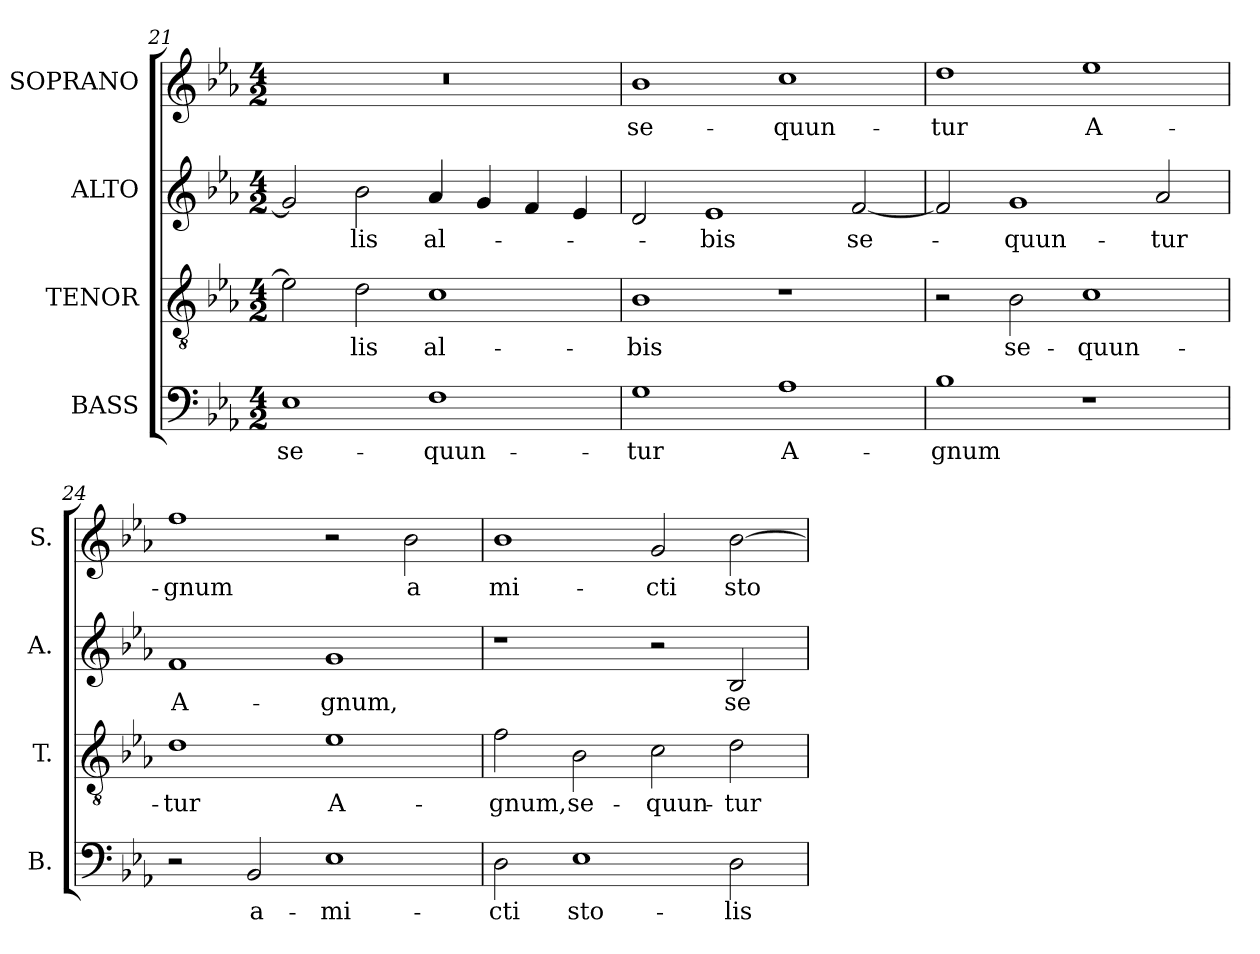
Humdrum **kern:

**kern	**text	**kern	**text	**kern	**text	**kern	**text
*part4	*part4	*part3	*part3	*part2	*part2	*part1	*part1
*staff4	*staff4	*staff3	*staff3	*staff2	*staff2	*staff1	*staff1
*I"BASS	*	*I"TENOR	*	*I"ALTO	*	*I"SOPRANO	*
*I'B.	*	*I'T.	*	*I'A.	*	*I'S.	*
*clefF4	*	*clefGv2	*	*clefG2	*	*clefG2	*
*	*	*ITrd7c12	*	*	*	*	*
*k[b-e-a-]	*	*k[b-e-a-]	*	*k[b-e-a-]	*	*k[b-e-a-]	*
*E-:	*	*E-:	*	*E-:	*	*E-:	*
*M4/2	*	*M4/2	*	*M4/2	*	*M4/2	*
=21	=21	=21	=21	=21	=21	=21	=21
!	!LO:LY:b:color=#000000	!	!	!	!	!LO:N:vis=1	!
1E-i	se-	2E-i\]	.	2gi/]	.	0r	.
!	!	!	!LO:LY:b:color=#000000	!	!	!	!
!	!	!	!	!	!LO:LY:b:color=#000000	!	!
.	.	2Di\	-lis	2b-i\	-lis	.	.
!	!LO:LY:b:color=#000000	!	!	!	!	!	!
!	!	!	!LO:LY:b:color=#000000	!	!	!	!
!	!	!	!	!	!LO:LY:b:color=#000000	!	!
1Fi	-quun-	1Ci	al-	4a-i/	al-	.	.
.	.	.	.	4gi/	.	.	.
.	.	.	.	4fi/	.	.	.
.	.	.	.	4e-i/	.	.	.
=22	=22	=22	=22	=22	=22	=22	=22
!	!LO:LY:b:color=#000000	!	!	!	!	!	!
!	!	!	!LO:LY:b:color=#000000	!	!	!	!
!	!	!	!	!	!	!	!LO:LY:b:color=#000000
1Gi	-tur	1BB-i	-bis	2di/	.	1b-i	se-
!	!	!	!	!	!LO:LY:b:color=#000000	!	!
.	.	.	.	1e-i	-bis	.	.
!	!LO:LY:b:color=#000000	!	!	!	!	!	!
!	!	!	!	!	!	!	!LO:LY:b:color=#000000
1A-i	A-	1r	.	.	.	1cci	-quun-
!	!	!	!	!	!LO:LY:b:color=#000000	!	!
.	.	.	.	[2fi/	se-	.	.
!!LO:LB:g=z
=23	=23	=23	=23	=23	=23	=23	=23
!	!LO:LY:b:color=#000000	!	!	!	!	!	!
!	!	!	!	!	!	!	!LO:LY:b:color=#000000
1B-i	-gnum	2r	.	2fi/]	.	1ddi	-tur
!	!	!	!LO:LY:b:color=#000000	!	!	!	!
!	!	!	!	!	!LO:LY:b:color=#000000	!	!
.	.	2BB-i\	se-	1gi	-quun-	.	.
!	!	!	!LO:LY:b:color=#000000	!	!	!	!
!	!	!	!	!	!	!	!LO:LY:b:color=#000000
1r	.	1Ci	-quun-	.	.	1ee-i	A-
!	!	!	!	!	!LO:LY:b:color=#000000	!	!
.	.	.	.	2a-i/	-tur	.	.
=24	=24	=24	=24	=24	=24	=24	=24
!	!	!	!LO:LY:b:color=#000000	!	!	!	!
!	!	!	!	!	!LO:LY:b:color=#000000	!	!
!	!	!	!	!	!	!	!LO:LY:b:color=#000000
2r	.	1Di	-tur	1fi	A-	1ffi	-gnum
!	!LO:LY:b:color=#000000	!	!	!	!	!	!
2BB-i/	a-	.	.	.	.	.	.
!	!LO:LY:b:color=#000000	!	!	!	!	!	!
!	!	!	!LO:LY:b:color=#000000	!	!	!	!
!	!	!	!	!	!LO:LY:b:color=#000000	!	!
1E-i	-mi-	1E-i	A-	1gi	-gnum,	2r	.
!	!	!	!	!	!	!	!LO:LY:b:color=#000000
.	.	.	.	.	.	2b-i\	a
=25	=25	=25	=25	=25	=25	=25	=25
!	!LO:LY:b:color=#000000	!	!	!	!	!	!
!	!	!	!LO:LY:b:color=#000000	!	!	!	!
!	!	!	!	!	!	!	!LO:LY:b:color=#000000
2Di\	-cti	2Fi\	-gnum,	1r	.	1b-i	mi-
!	!LO:LY:b:color=#000000	!	!	!	!	!	!
!	!	!	!LO:LY:b:color=#000000	!	!	!	!
1E-i	sto-	2BB-i\	se-	.	.	.	.
!	!	!	!LO:LY:b:color=#000000	!	!	!	!
!	!	!	!	!	!	!	!LO:LY:b:color=#000000
.	.	2Ci\	-quun-	2r	.	2gi/	-cti
!	!LO:LY:b:color=#000000	!	!	!	!	!	!
!	!	!	!LO:LY:b:color=#000000	!	!	!	!
!	!	!	!	!	!LO:LY:b:color=#000000	!	!
!	!	!	!	!	!	!	!LO:LY:b:color=#000000
2Di\	-lis	2Di\	-tur	2B-i/	se-	[2b-i\	sto-
=	=	=	=	=	=	=	=
*-	*-	*-	*-	*-	*-	*-	*-
